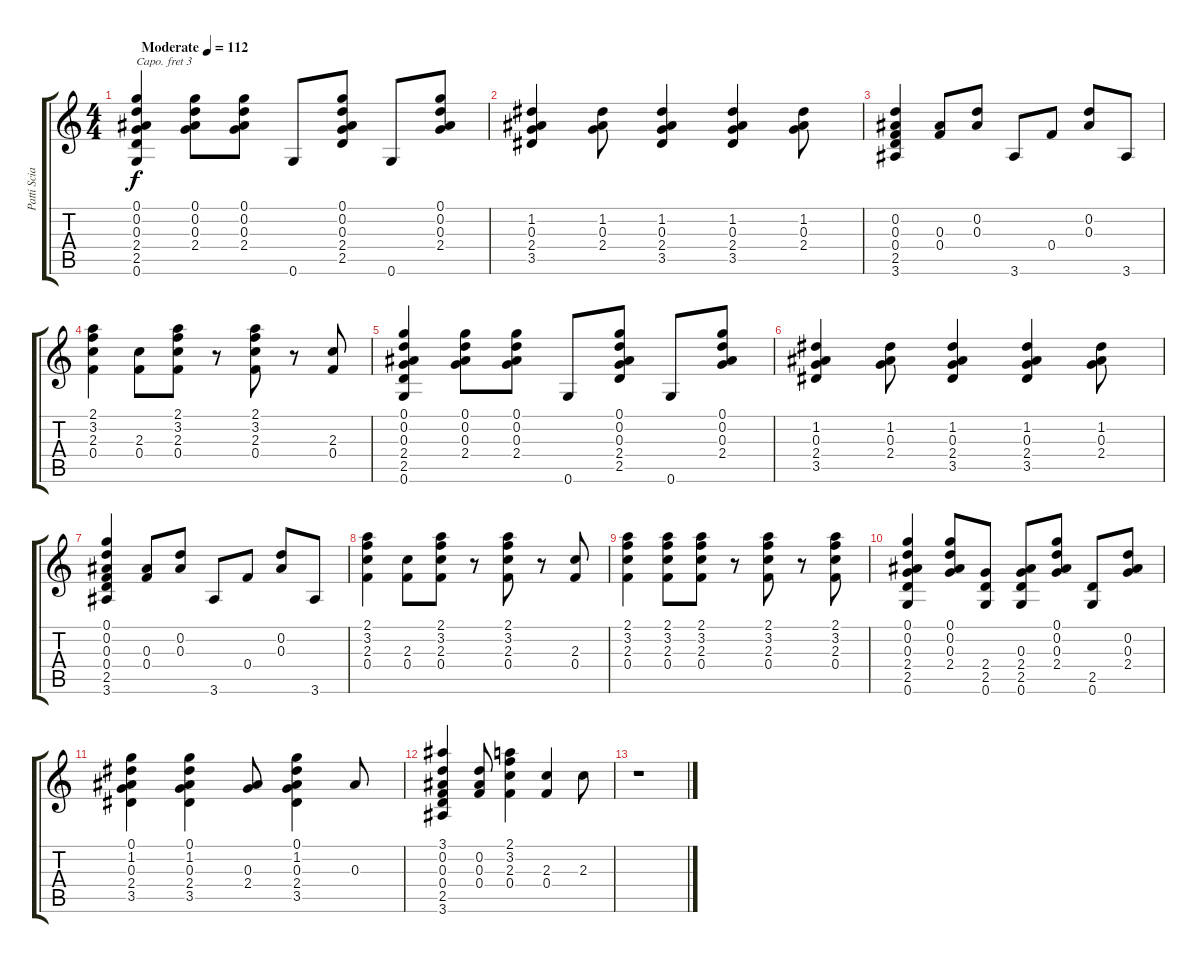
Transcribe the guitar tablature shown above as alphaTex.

\track ("Patti Scialfa (Acoustic Guitar)" "Patti Scia") {instrument acousticguitarsteel}
\staff {score tabs}
\capo 3
\tuning (E4 B3 G3 D3 A2 E2) {hide}
\ts (4 4)
\tempo (112 "Moderate")
\clef g2
\ks c
(0.1 0.2 0.3 2.4 2.5 0.6).4{dy f instrument acousticguitarsteel} (0.1 0.2 0.3 2.4).8 (0.1 0.2 0.3 2.4).8 0.6.8 (0.1 0.2 0.3 2.4 2.5).8 0.6.8 (0.1 0.2 0.3 2.4).8 |
(1.2 0.3 2.4 3.5).4 (1.2 0.3 2.4).8 (1.2 0.3 2.4 3.5).4 (1.2 0.3 2.4 3.5).4 (1.2 0.3 2.4).8 |
(0.2 0.3 0.4 2.5 3.6).4 (0.3 0.4).8 (0.2 0.3).8 3.6.8 0.4.8 (0.2 0.3).8 3.6.8 |
(2.1 3.2 2.3 0.4).4 (2.3 0.4).8 (2.1 3.2 2.3 0.4).8 r.8 (2.1 3.2 2.3 0.4).8 r.8 (2.3 0.4).8 |
(0.1 0.2 0.3 2.4 2.5 0.6).4 (0.1 0.2 0.3 2.4).8 (0.1 0.2 0.3 2.4).8 0.6.8 (0.1 0.2 0.3 2.4 2.5).8 0.6.8 (0.1 0.2 0.3 2.4).8 |
(1.2 0.3 2.4 3.5).4 (1.2 0.3 2.4).8 (1.2 0.3 2.4 3.5).4 (1.2 0.3 2.4 3.5).4 (1.2 0.3 2.4).8 |
(0.1 0.2 0.3 0.4 2.5 3.6).4 (0.3 0.4).8 (0.2 0.3).8 3.6.8 0.4.8 (0.2 0.3).8 3.6.8 |
(2.1 3.2 2.3 0.4).4 (2.3 0.4).8 (2.1 3.2 2.3 0.4).8 r.8 (2.1 3.2 2.3 0.4).8 r.8 (2.3 0.4).8 |
(2.1 3.2 2.3 0.4).4 (2.1 3.2 2.3 0.4).8 (2.1 3.2 2.3 0.4).8 r.8 (2.1 3.2 2.3 0.4).8 r.8 (2.1 3.2 2.3 0.4).8 |
(0.1 0.2 0.3 2.4 2.5 0.6).4 (0.1 0.2 0.3 2.4).8 (2.4 2.5 0.6).8 (0.3 2.4 2.5 0.6).8 (0.1 0.2 0.3 2.4).8 (2.5 0.6).8 (0.2 0.3 2.4).8 |
(0.1 1.2 0.3 2.4 3.5).4 (0.1 1.2 0.3 2.4 3.5).4 (0.3 2.4).8 (0.1 1.2 0.3 2.4 3.5).4 0.3.8 |
(3.1 0.2 0.3 0.4 2.5 3.6).4 (0.2 0.3 0.4).8 (2.1 3.2 2.3 0.4).4 (2.3 0.4).4 2.3.8 |
r.1
